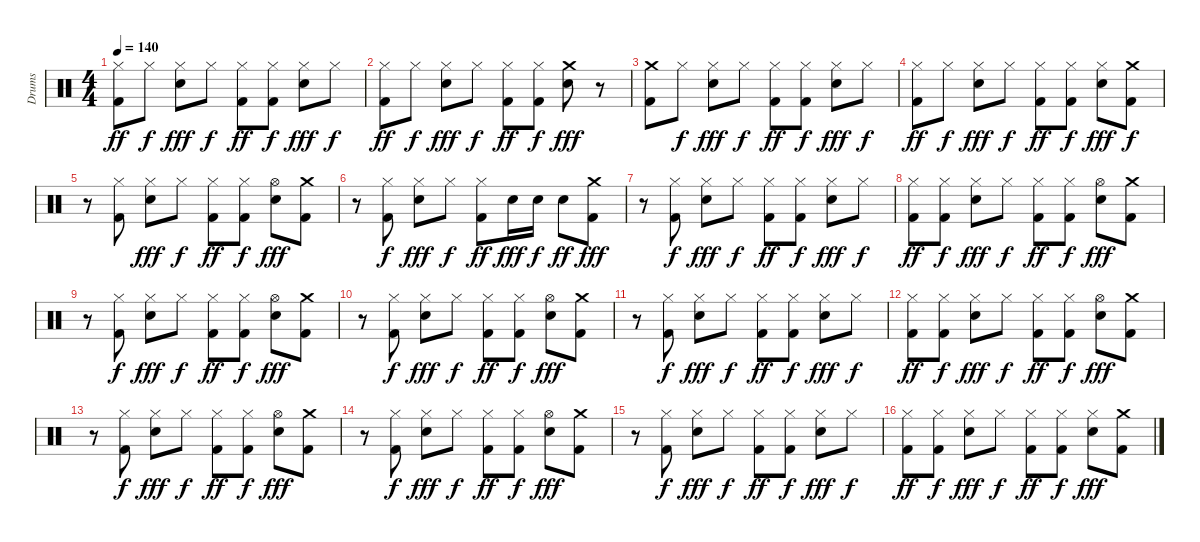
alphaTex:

\track ("Drums" "Drums") {instrument percussion}
\staff {score}
\articulation defaults
\ts (4 4)
\tempo 140
\clef neutral
\ks c
("Kick (hit) 2" "Hi-Hat (closed)").8{dy ff} "Hi-Hat (closed)".8{dy f} ("Snare (hit) 2" "Hi-Hat (closed)").8{dy fff} "Hi-Hat (closed)".8{dy f} ("Kick (hit) 2" "Hi-Hat (closed)").8{dy ff} ("Kick (hit) 2" "Hi-Hat (closed)").8{dy f} ("Snare (hit) 2" "Hi-Hat (closed)").8{dy fff} "Hi-Hat (closed)".8{dy f} |
("Kick (hit) 2" "Hi-Hat (closed)").8{dy ff} "Hi-Hat (closed)".8{dy f} ("Snare (hit) 2" "Hi-Hat (closed)").8{dy fff} "Hi-Hat (closed)".8{dy f} ("Kick (hit) 2" "Hi-Hat (closed)").8{dy ff} ("Kick (hit) 2" "Hi-Hat (closed)").8{dy f} ("Snare (hit) 2" "Crash medium (hit)").8{dy fff} r.8 |
("Kick (hit) 2" "Crash medium (hit)").8 "Hi-Hat (closed)".8{dy f} ("Snare (hit) 2" "Hi-Hat (closed)").8{dy fff} "Hi-Hat (closed)".8{dy f} ("Kick (hit) 2" "Hi-Hat (closed)").8{dy ff} ("Kick (hit) 2" "Hi-Hat (closed)").8{dy f} ("Snare (hit) 2" "Hi-Hat (closed)").8{dy fff} "Hi-Hat (closed)".8{dy f} |
("Kick (hit) 2" "Hi-Hat (closed)").8{dy ff} "Hi-Hat (closed)".8{dy f} ("Snare (hit) 2" "Hi-Hat (closed)").8{dy fff} "Hi-Hat (closed)".8{dy f} ("Kick (hit) 2" "Hi-Hat (closed)").8{dy ff} ("Kick (hit) 2" "Hi-Hat (closed)").8{dy f} ("Snare (hit) 2" "Hi-Hat (closed)").8{dy fff} ("Crash medium (hit)" "Kick (hit) 2").8{dy f} |
r.8 ("Kick (hit) 2" "Hi-Hat (closed)").8 ("Snare (hit) 2" "Hi-Hat (closed)").8{dy fff} "Hi-Hat (closed)".8{dy f} ("Kick (hit) 2" "Hi-Hat (closed)").8{dy ff} ("Kick (hit) 2" "Hi-Hat (closed)").8{dy f} ("Snare (hit) 2" "Hi-Hat (open)").8{dy fff} ("Kick (hit) 2" "Crash medium (hit)").8 |
r.8 ("Kick (hit) 2" "Hi-Hat (closed)").8{dy f} ("Snare (hit) 2" "Hi-Hat (closed)").8{dy fff} "Hi-Hat (closed)".8{dy f} ("Kick (hit) 2" "Hi-Hat (closed)").8{dy ff} "Snare (hit) 2".16{dy fff} "Snare (hit) 2".16{dy f} "Snare (hit) 2".8{dy ff} ("Kick (hit) 2" "Crash medium (hit)").8{dy fff} |
r.8 ("Kick (hit) 2" "Hi-Hat (closed)").8{dy f} ("Snare (hit) 2" "Hi-Hat (closed)").8{dy fff} "Hi-Hat (closed)".8{dy f} ("Kick (hit) 2" "Hi-Hat (closed)").8{dy ff} ("Kick (hit) 2" "Hi-Hat (closed)").8{dy f} ("Snare (hit) 2" "Hi-Hat (closed)").8{dy fff} "Hi-Hat (closed)".8{dy f} |
("Kick (hit) 2" "Hi-Hat (closed)").8{dy ff} ("Kick (hit) 2" "Hi-Hat (closed)").8{dy f} ("Snare (hit) 2" "Hi-Hat (closed)").8{dy fff} "Hi-Hat (closed)".8{dy f} ("Kick (hit) 2" "Hi-Hat (closed)").8{dy ff} ("Hi-Hat (closed)" "Kick (hit) 2").8{dy f} ("Snare (hit) 2" "Hi-Hat (open)").8{dy fff} ("Kick (hit) 2" "Crash medium (hit)").8 |
r.8 ("Kick (hit) 2" "Hi-Hat (closed)").8{dy f} ("Snare (hit) 2" "Hi-Hat (closed)").8{dy fff} "Hi-Hat (closed)".8{dy f} ("Kick (hit) 2" "Hi-Hat (closed)").8{dy ff} ("Kick (hit) 2" "Hi-Hat (closed)").8{dy f} ("Snare (hit) 2" "Hi-Hat (open)").8{dy fff} ("Kick (hit) 2" "Crash medium (hit)").8 |
r.8 ("Kick (hit) 2" "Hi-Hat (closed)").8{dy f} ("Snare (hit) 2" "Hi-Hat (closed)").8{dy fff} "Hi-Hat (closed)".8{dy f} ("Kick (hit) 2" "Hi-Hat (closed)").8{dy ff} ("Kick (hit) 2" "Hi-Hat (closed)").8{dy f} ("Snare (hit) 2" "Hi-Hat (open)").8{dy fff} ("Kick (hit) 2" "Crash medium (hit)").8 |
r.8 ("Kick (hit) 2" "Hi-Hat (closed)").8{dy f} ("Snare (hit) 2" "Hi-Hat (closed)").8{dy fff} "Hi-Hat (closed)".8{dy f} ("Kick (hit) 2" "Hi-Hat (closed)").8{dy ff} ("Kick (hit) 2" "Hi-Hat (closed)").8{dy f} ("Snare (hit) 2" "Hi-Hat (closed)").8{dy fff} "Hi-Hat (closed)".8{dy f} |
("Kick (hit) 2" "Hi-Hat (closed)").8{dy ff} ("Kick (hit) 2" "Hi-Hat (closed)").8{dy f} ("Snare (hit) 2" "Hi-Hat (closed)").8{dy fff} "Hi-Hat (closed)".8{dy f} ("Kick (hit) 2" "Hi-Hat (closed)").8{dy ff} ("Hi-Hat (closed)" "Kick (hit) 2").8{dy f} ("Snare (hit) 2" "Hi-Hat (open)").8{dy fff} ("Kick (hit) 2" "Crash medium (hit)").8 |
r.8 ("Kick (hit) 2" "Hi-Hat (closed)").8{dy f} ("Snare (hit) 2" "Hi-Hat (closed)").8{dy fff} "Hi-Hat (closed)".8{dy f} ("Kick (hit) 2" "Hi-Hat (closed)").8{dy ff} ("Kick (hit) 2" "Hi-Hat (closed)").8{dy f} ("Snare (hit) 2" "Hi-Hat (open)").8{dy fff} ("Kick (hit) 2" "Crash medium (hit)").8 |
r.8 ("Kick (hit) 2" "Hi-Hat (closed)").8{dy f} ("Snare (hit) 2" "Hi-Hat (closed)").8{dy fff} "Hi-Hat (closed)".8{dy f} ("Kick (hit) 2" "Hi-Hat (closed)").8{dy ff} ("Kick (hit) 2" "Hi-Hat (closed)").8{dy f} ("Snare (hit) 2" "Hi-Hat (open)").8{dy fff} ("Kick (hit) 2" "Crash medium (hit)").8 |
r.8 ("Kick (hit) 2" "Hi-Hat (closed)").8{dy f} ("Snare (hit) 2" "Hi-Hat (closed)").8{dy fff} "Hi-Hat (closed)".8{dy f} ("Kick (hit) 2" "Hi-Hat (closed)").8{dy ff} ("Kick (hit) 2" "Hi-Hat (closed)").8{dy f} ("Snare (hit) 2" "Hi-Hat (closed)").8{dy fff} "Hi-Hat (closed)".8{dy f} |
("Kick (hit) 2" "Hi-Hat (closed)").8{dy ff} ("Kick (hit) 2" "Hi-Hat (closed)").8{dy f} ("Snare (hit) 2" "Hi-Hat (closed)").8{dy fff} "Hi-Hat (closed)".8{dy f} ("Kick (hit) 2" "Hi-Hat (closed)").8{dy ff} ("Kick (hit) 2" "Hi-Hat (closed)").8{dy f} ("Snare (hit) 2" "Hi-Hat (closed)").8{dy fff} ("Kick (hit) 2" "Crash medium (hit)").8
